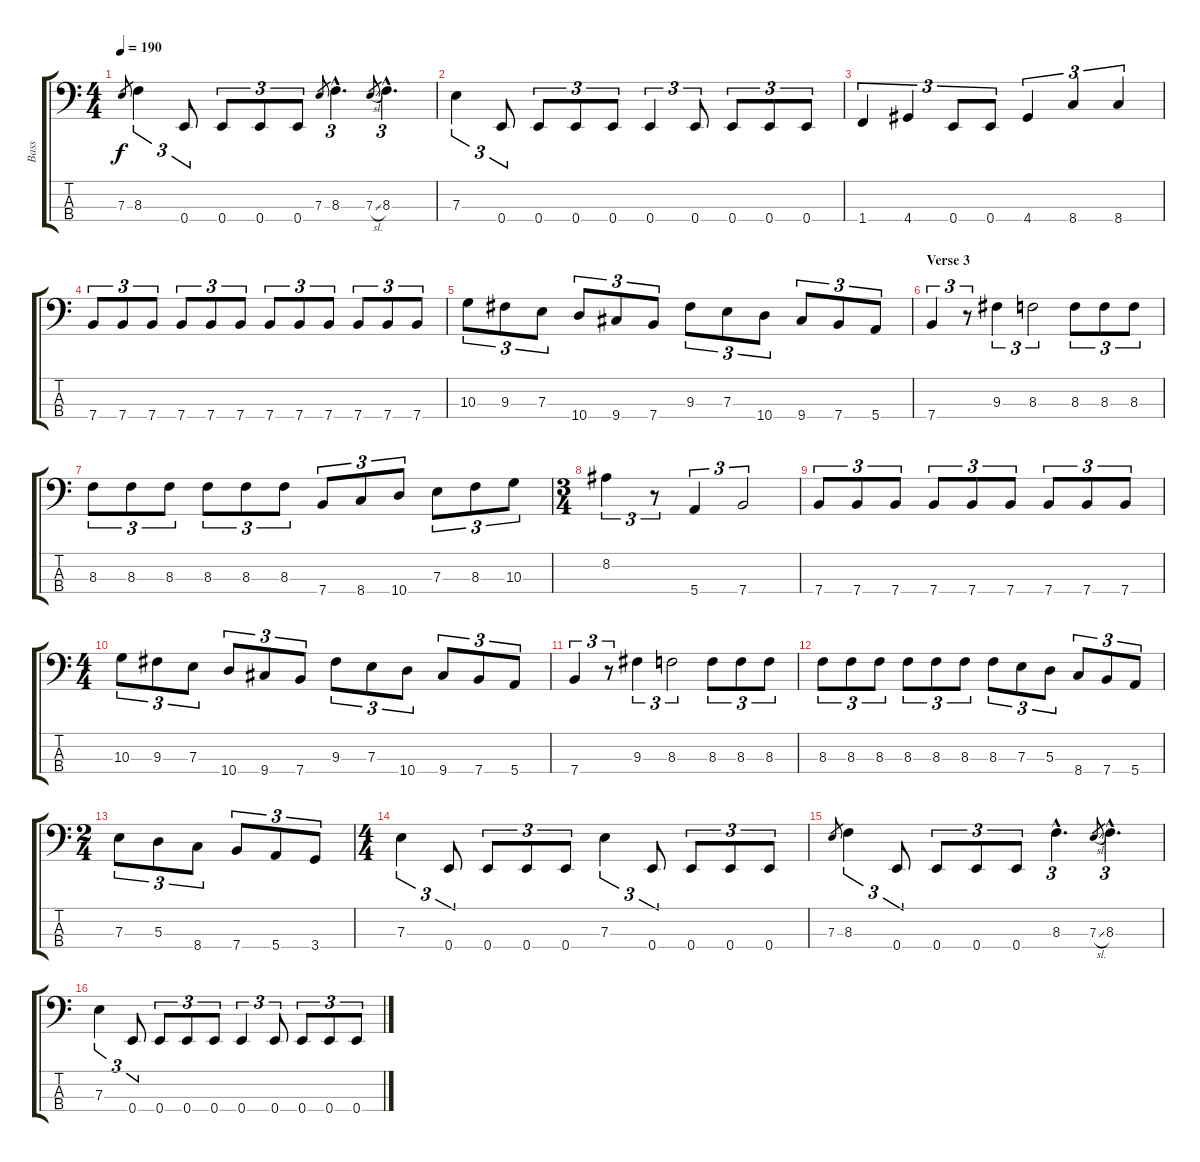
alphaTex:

\track ("Bass" "Bass") {instrument electricbassfinger}
\staff {score tabs}
\tuning (G2 D2 A1 E1) {hide}
\ts (4 4)
\tempo 190
\clef f4
\ks c
7.3.8{gr dy f} 8.3.4{tu (3 2)} 0.4.8{tu (3 2)} 0.4.8{tu (3 2)} 0.4.8{tu (3 2)} 0.4.8{tu (3 2)} 7.3.8{gr} 8.3{hac}.4{d tu (3 2)} 7.3{sl}.8{gr} 8.3{hac}.4{d tu (3 2)} |
7.3.4{tu (3 2)} 0.4.8{tu (3 2)} 0.4.8{tu (3 2)} 0.4.8{tu (3 2)} 0.4.8{tu (3 2)} 0.4.4{tu (3 2)} 0.4.8{tu (3 2)} 0.4.8{tu (3 2)} 0.4.8{tu (3 2)} 0.4.8{tu (3 2)} |
1.4.4{tu (3 2)} 4.4.4{tu (3 2)} 0.4.8{tu (3 2)} 0.4.8{tu (3 2)} 4.4.4{tu (3 2)} 8.4.4{tu (3 2)} 8.4.4{tu (3 2)} |
7.4.8{tu (3 2)} 7.4.8{tu (3 2)} 7.4.8{tu (3 2)} 7.4.8{tu (3 2)} 7.4.8{tu (3 2)} 7.4.8{tu (3 2)} 7.4.8{tu (3 2)} 7.4.8{tu (3 2)} 7.4.8{tu (3 2)} 7.4.8{tu (3 2)} 7.4.8{tu (3 2)} 7.4.8{tu (3 2)} |
10.3.8{tu (3 2)} 9.3.8{tu (3 2)} 7.3.8{tu (3 2)} 10.4.8{tu (3 2)} 9.4.8{tu (3 2)} 7.4.8{tu (3 2)} 9.3.8{tu (3 2)} 7.3.8{tu (3 2)} 10.4.8{tu (3 2)} 9.4.8{tu (3 2)} 7.4.8{tu (3 2)} 5.4.8{tu (3 2)} |
\section ("" "Verse 3")
7.4.4{tu (3 2)} r.8{tu (3 2)} 9.3.4{tu (3 2)} 8.3.2{tu (3 2)} 8.3.8{tu (3 2)} 8.3.8{tu (3 2)} 8.3.8{tu (3 2)} |
8.3.8{tu (3 2)} 8.3.8{tu (3 2)} 8.3.8{tu (3 2)} 8.3.8{tu (3 2)} 8.3.8{tu (3 2)} 8.3.8{tu (3 2)} 7.4.8{tu (3 2)} 8.4.8{tu (3 2)} 10.4.8{tu (3 2)} 7.3.8{tu (3 2)} 8.3.8{tu (3 2)} 10.3.8{tu (3 2)} |
\ts (3 4)
8.2.4{tu (3 2)} r.8{tu (3 2)} 5.4.4{tu (3 2)} 7.4.2{tu (3 2)} |
7.4.8{tu (3 2)} 7.4.8{tu (3 2)} 7.4.8{tu (3 2)} 7.4.8{tu (3 2)} 7.4.8{tu (3 2)} 7.4.8{tu (3 2)} 7.4.8{tu (3 2)} 7.4.8{tu (3 2)} 7.4.8{tu (3 2)} |
\ts (4 4)
10.3.8{tu (3 2)} 9.3.8{tu (3 2)} 7.3.8{tu (3 2)} 10.4.8{tu (3 2)} 9.4.8{tu (3 2)} 7.4.8{tu (3 2)} 9.3.8{tu (3 2)} 7.3.8{tu (3 2)} 10.4.8{tu (3 2)} 9.4.8{tu (3 2)} 7.4.8{tu (3 2)} 5.4.8{tu (3 2)} |
7.4.4{tu (3 2)} r.8{tu (3 2)} 9.3.4{tu (3 2)} 8.3.2{tu (3 2)} 8.3.8{tu (3 2)} 8.3.8{tu (3 2)} 8.3.8{tu (3 2)} |
8.3.8{tu (3 2)} 8.3.8{tu (3 2)} 8.3.8{tu (3 2)} 8.3.8{tu (3 2)} 8.3.8{tu (3 2)} 8.3.8{tu (3 2)} 8.3.8{tu (3 2)} 7.3.8{tu (3 2)} 5.3.8{tu (3 2)} 8.4.8{tu (3 2)} 7.4.8{tu (3 2)} 5.4.8{tu (3 2)} |
\ts (2 4)
7.3.8{tu (3 2)} 5.3.8{tu (3 2)} 8.4.8{tu (3 2)} 7.4.8{tu (3 2)} 5.4.8{tu (3 2)} 3.4.8{tu (3 2)} |
\ts (4 4)
7.3.4{tu (3 2)} 0.4.8{tu (3 2)} 0.4.8{tu (3 2)} 0.4.8{tu (3 2)} 0.4.8{tu (3 2)} 7.3.4{tu (3 2)} 0.4.8{tu (3 2)} 0.4.8{tu (3 2)} 0.4.8{tu (3 2)} 0.4.8{tu (3 2)} |
7.3.8{gr} 8.3.4{tu (3 2)} 0.4.8{tu (3 2)} 0.4.8{tu (3 2)} 0.4.8{tu (3 2)} 0.4.8{tu (3 2)} 8.3{hac}.4{d tu (3 2)} 7.3{sl}.8{gr} 8.3{hac}.4{d tu (3 2)} |
7.3.4{tu (3 2)} 0.4.8{tu (3 2)} 0.4.8{tu (3 2)} 0.4.8{tu (3 2)} 0.4.8{tu (3 2)} 0.4.4{tu (3 2)} 0.4.8{tu (3 2)} 0.4.8{tu (3 2)} 0.4.8{tu (3 2)} 0.4.8{tu (3 2)}
